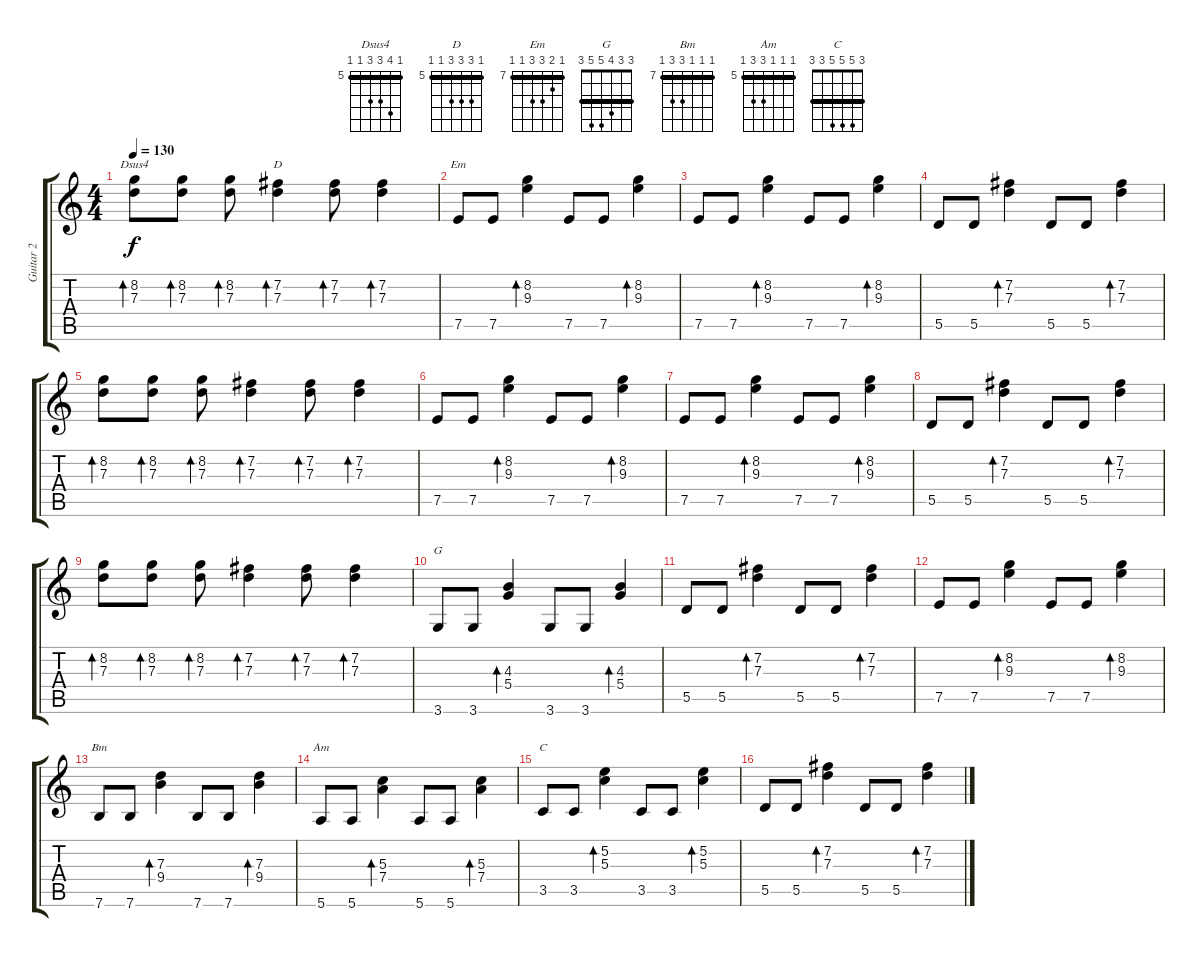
\track ("Guitar 2" "Guitar 2") {instrument overdrivenguitar}
\staff {score tabs}
\tuning (E4 B3 G3 D3 A2 E2) {hide}
\chord ("Dsus4" 5 8 7 7 5 5) {firstfret 5 barre 5}
\chord ("D" 5 7 7 7 5 5) {firstfret 5 barre 5}
\chord ("Em" 7 8 9 9 7 7) {firstfret 7 barre 7}
\chord ("G" 3 3 4 5 5 3) {barre 3}
\chord ("Bm" 7 7 7 9 9 7) {firstfret 7 barre 7}
\chord ("Am" 5 5 5 7 7 5) {firstfret 5 barre 5}
\chord ("C" 3 5 5 5 3 3) {barre 3}
\ts (4 4)
\tempo 130
\clef g2
\ks c
(8.2 7.3).8{bd 120 ch "Dsus4" dy f} (8.2 7.3).8{bd 120} (8.2 7.3).8{bd 120} (7.2 7.3).4{bd 120 ch "D"} (7.2 7.3).8{bd 120} (7.2 7.3).4{bd 120} |
7.5.8{ch "Em"} 7.5.8 (8.2 9.3).4{bd 120} 7.5.8 7.5.8 (8.2 9.3).4{bd 120} |
7.5.8 7.5.8 (8.2 9.3).4{bd 120} 7.5.8 7.5.8 (8.2 9.3).4{bd 120} |
5.5.8 5.5.8 (7.2 7.3).4{bd 120} 5.5.8 5.5.8 (7.2 7.3).4{bd 120} |
(8.2 7.3).8{bd 120} (8.2 7.3).8{bd 120} (8.2 7.3).8{bd 120} (7.2 7.3).4{bd 120} (7.2 7.3).8{bd 120} (7.2 7.3).4{bd 120} |
7.5.8 7.5.8 (8.2 9.3).4{bd 120} 7.5.8 7.5.8 (8.2 9.3).4{bd 120} |
7.5.8 7.5.8 (8.2 9.3).4{bd 120} 7.5.8 7.5.8 (8.2 9.3).4{bd 120} |
5.5.8 5.5.8 (7.2 7.3).4{bd 120} 5.5.8 5.5.8 (7.2 7.3).4{bd 120} |
(8.2 7.3).8{bd 120} (8.2 7.3).8{bd 120} (8.2 7.3).8{bd 120} (7.2 7.3).4{bd 120} (7.2 7.3).8{bd 120} (7.2 7.3).4{bd 120} |
3.6.8{ch "G"} 3.6.8 (4.3 5.4).4{bd 120} 3.6.8 3.6.8 (4.3 5.4).4{bd 120} |
5.5.8 5.5.8 (7.2 7.3).4{bd 120} 5.5.8 5.5.8 (7.2 7.3).4{bd 120} |
7.5.8 7.5.8 (8.2 9.3).4{bd 120} 7.5.8 7.5.8 (8.2 9.3).4{bd 120} |
7.6.8{ch "Bm"} 7.6.8 (7.3 9.4).4{bd 120} 7.6.8 7.6.8 (7.3 9.4).4{bd 120} |
5.6.8{ch "Am"} 5.6.8 (5.3 7.4).4{bd 120} 5.6.8 5.6.8 (5.3 7.4).4{bd 120} |
3.5.8{ch "C"} 3.5.8 (5.2 5.3).4{bd 120} 3.5.8 3.5.8 (5.2 5.3).4{bd 120} |
5.5.8 5.5.8 (7.2 7.3).4{bd 120} 5.5.8 5.5.8 (7.2 7.3).4{bd 120}
